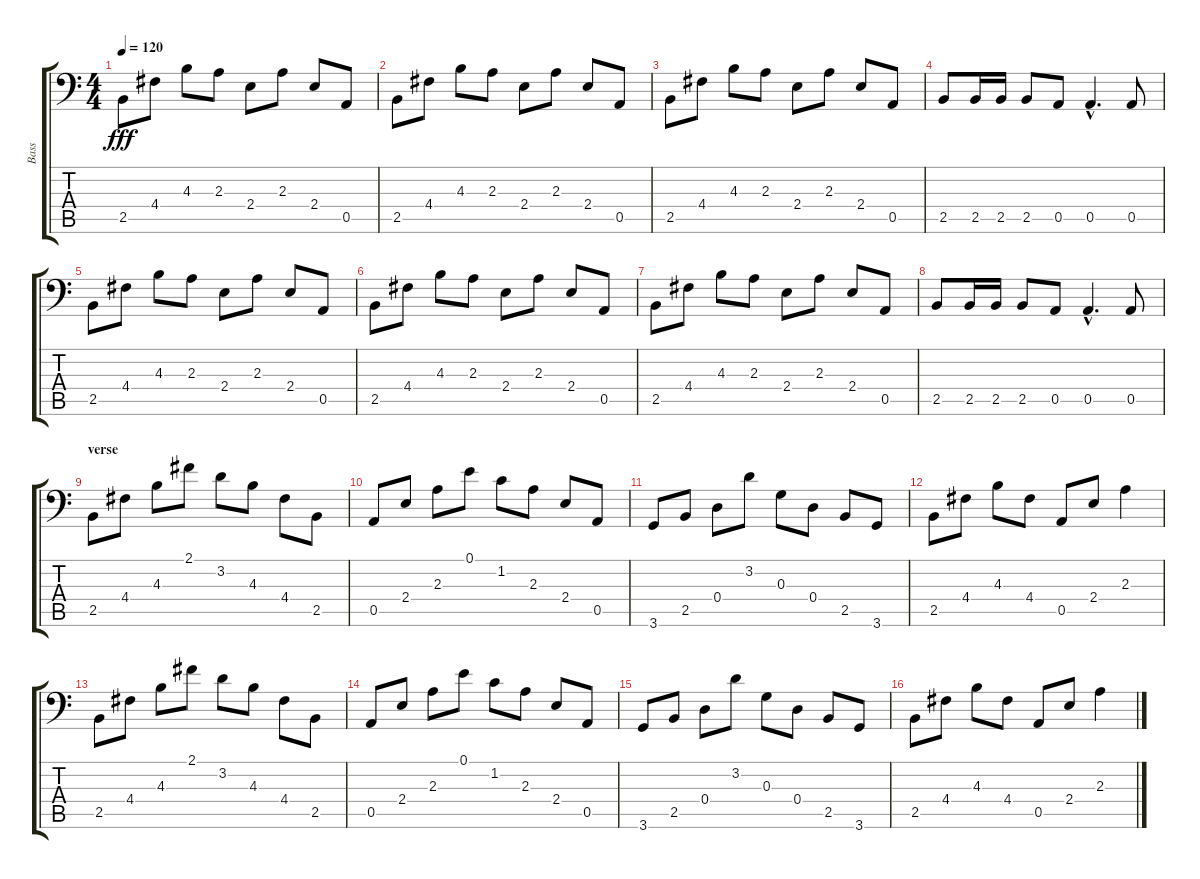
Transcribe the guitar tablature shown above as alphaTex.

\track ("Bass" "Bass") {instrument electricbassfinger}
\staff {score tabs}
\tuning (E3 B2 G2 D2 A1 E1) {hide}
\ts (4 4)
\tempo 120
\clef f4
\ks c
2.5.8{dy fff} 4.4.8 4.3.8 2.3.8 2.4.8 2.3.8 2.4.8 0.5.8 |
2.5.8 4.4.8 4.3.8 2.3.8 2.4.8 2.3.8 2.4.8 0.5.8 |
2.5.8 4.4.8 4.3.8 2.3.8 2.4.8 2.3.8 2.4.8 0.5.8 |
2.5.8 2.5.16 2.5.16 2.5.8 0.5.8 0.5{hac}.4{d} 0.5.8 |
2.5.8 4.4.8 4.3.8 2.3.8 2.4.8 2.3.8 2.4.8 0.5.8 |
2.5.8 4.4.8 4.3.8 2.3.8 2.4.8 2.3.8 2.4.8 0.5.8 |
2.5.8 4.4.8 4.3.8 2.3.8 2.4.8 2.3.8 2.4.8 0.5.8 |
2.5.8 2.5.16 2.5.16 2.5.8 0.5.8 0.5{hac}.4{d} 0.5.8 |
\section ("" "verse")
2.5.8 4.4.8 4.3.8 2.1.8 3.2.8 4.3.8 4.4.8 2.5.8 |
0.5.8 2.4.8 2.3.8 0.1.8 1.2.8 2.3.8 2.4.8 0.5.8 |
3.6.8 2.5.8 0.4.8 3.2.8 0.3.8 0.4.8 2.5.8 3.6.8 |
2.5.8 4.4.8 4.3.8 4.4.8 0.5.8 2.4.8 2.3.4 |
2.5.8 4.4.8 4.3.8 2.1.8 3.2.8 4.3.8 4.4.8 2.5.8 |
0.5.8 2.4.8 2.3.8 0.1.8 1.2.8 2.3.8 2.4.8 0.5.8 |
3.6.8 2.5.8 0.4.8 3.2.8 0.3.8 0.4.8 2.5.8 3.6.8 |
2.5.8 4.4.8 4.3.8 4.4.8 0.5.8 2.4.8 2.3.4
